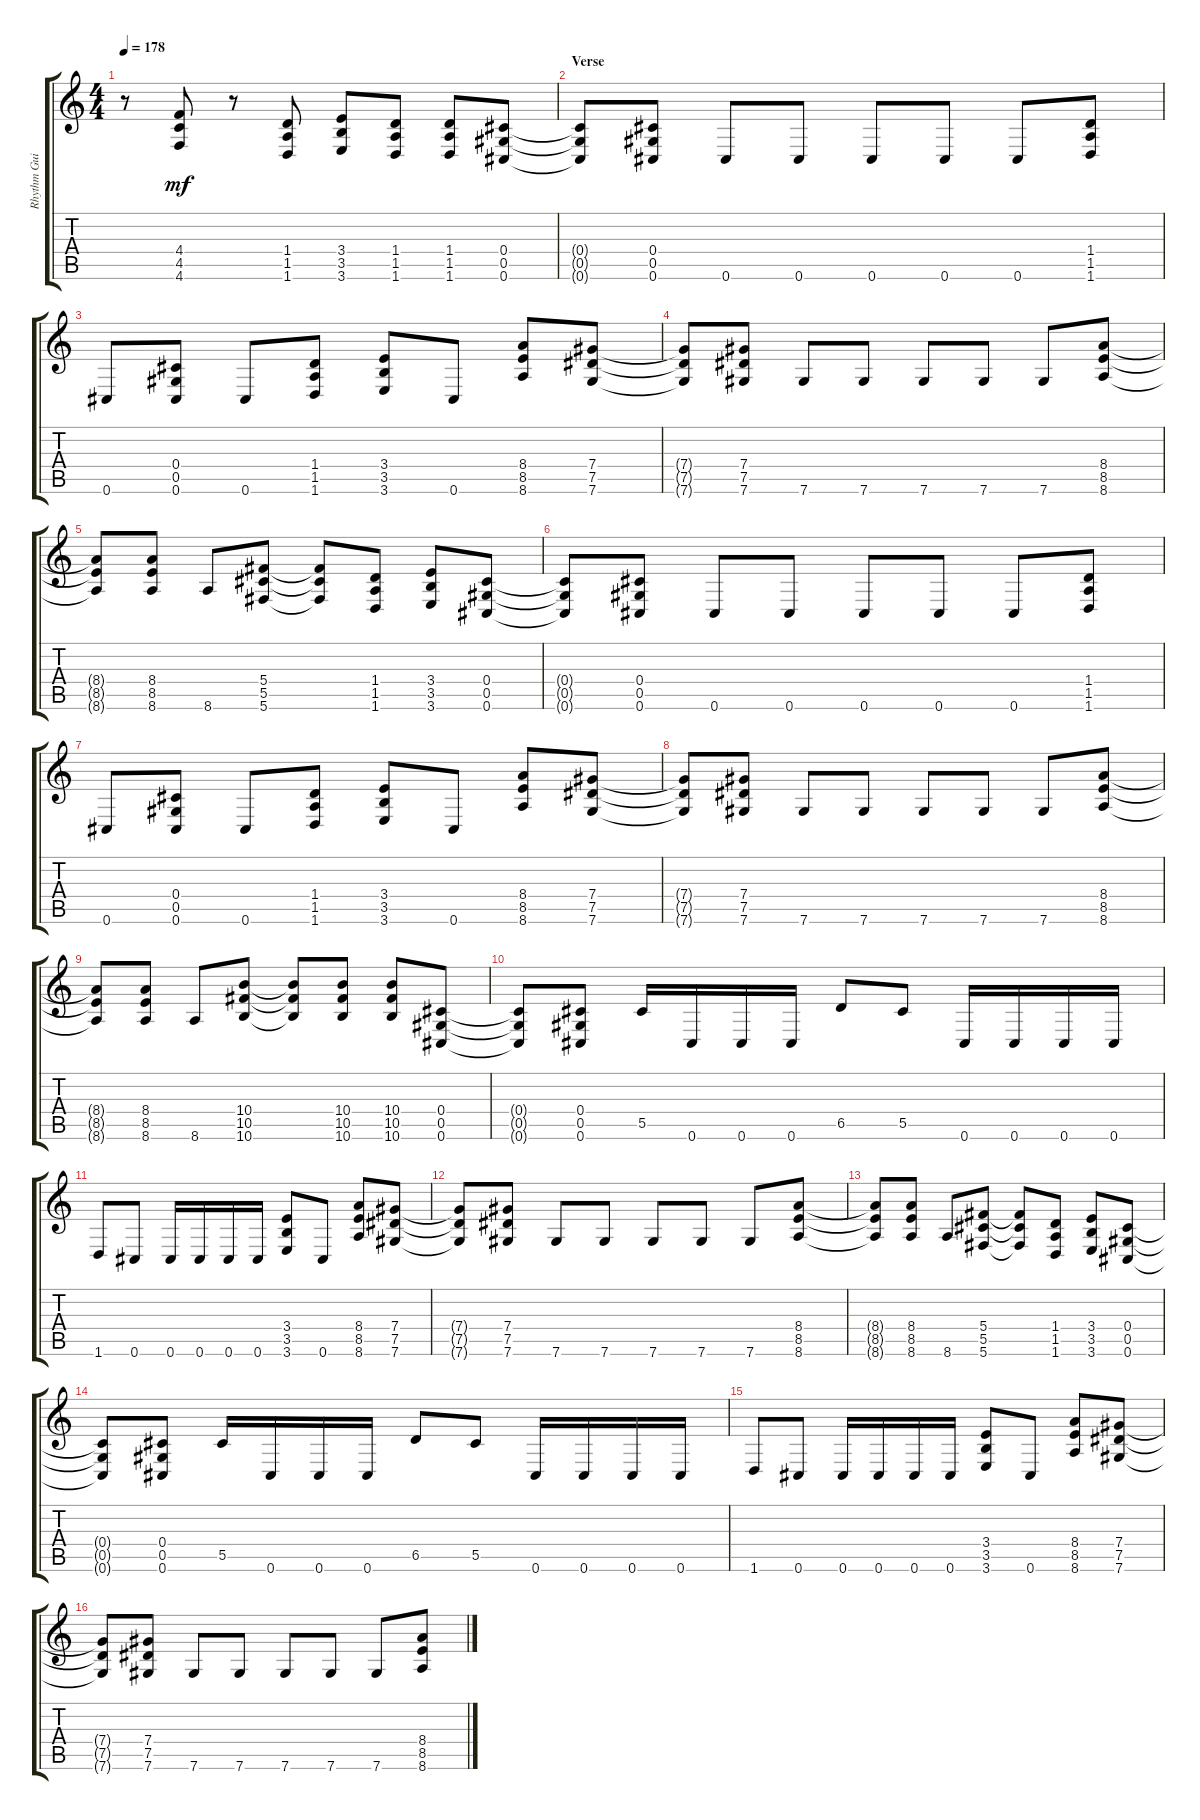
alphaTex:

\track ("Rhythm Guitar" "Rhythm Gui") {instrument distortionguitar}
\staff {score tabs}
\tuning (Eb4 Bb3 Gb3 Db3 Ab2 Db2) {hide}
\ts (4 4)
\tempo 178
\clef g2
\ks c
r.8{dy mf} (4.4 4.5 4.6).8 r.8 (1.4 1.5 1.6).8 (3.4 3.5 3.6).8 (1.4 1.5 1.6).8 (1.4 1.5 1.6).8 (0.4 0.5 0.6).8 |
\section ("" "Verse")
(0.4{t} 0.5{t} 0.6{t}).8 (0.4 0.5 0.6).8 0.6.8 0.6.8 0.6.8 0.6.8 0.6.8 (1.4 1.5 1.6).8 |
0.6.8 (0.4 0.5 0.6).8 0.6.8 (1.4 1.5 1.6).8 (3.4 3.5 3.6).8 0.6.8 (8.4 8.5 8.6).8 (7.4 7.5 7.6).8 |
(7.4{t} 7.5{t} 7.6{t}).8 (7.4 7.5 7.6).8 7.6.8 7.6.8 7.6.8 7.6.8 7.6.8 (8.4 8.5 8.6).8 |
(8.4{t} 8.5{t} 8.6{t}).8 (8.4 8.5 8.6).8 8.6.8 (5.4 5.5 5.6).8 (5.4{t} 5.5{t} 5.6{t}).8 (1.4 1.5 1.6).8 (3.4 3.5 3.6).8 (0.4 0.5 0.6).8 |
(0.4{t} 0.5{t} 0.6{t}).8 (0.4 0.5 0.6).8 0.6.8 0.6.8 0.6.8 0.6.8 0.6.8 (1.4 1.5 1.6).8 |
0.6.8 (0.4 0.5 0.6).8 0.6.8 (1.4 1.5 1.6).8 (3.4 3.5 3.6).8 0.6.8 (8.4 8.5 8.6).8 (7.4 7.5 7.6).8 |
(7.4{t} 7.5{t} 7.6{t}).8 (7.4 7.5 7.6).8 7.6.8 7.6.8 7.6.8 7.6.8 7.6.8 (8.4 8.5 8.6).8 |
(8.4{t} 8.5{t} 8.6{t}).8 (8.4 8.5 8.6).8 8.6.8 (10.4 10.5 10.6).8 (10.4{t} 10.5{t} 10.6{t}).8 (10.4 10.5 10.6).8 (10.4 10.5 10.6).8 (0.4 0.5 0.6).8 |
(0.4{t} 0.5{t} 0.6{t}).8 (0.4 0.5 0.6).8 5.5.16 0.6.16 0.6.16 0.6.16 6.5.8 5.5.8 0.6.16 0.6.16 0.6.16 0.6.16 |
1.6.8 0.6.8 0.6.16 0.6.16 0.6.16 0.6.16 (3.4 3.5 3.6).8 0.6.8 (8.4 8.5 8.6).8 (7.4 7.5 7.6).8 |
(7.4{t} 7.5{t} 7.6{t}).8 (7.4 7.5 7.6).8 7.6.8 7.6.8 7.6.8 7.6.8 7.6.8 (8.4 8.5 8.6).8 |
(8.4{t} 8.5{t} 8.6{t}).8 (8.4 8.5 8.6).8 8.6.8 (5.4 5.5 5.6).8 (5.4{t} 5.5{t} 5.6{t}).8 (1.4 1.5 1.6).8 (3.4 3.5 3.6).8 (0.4 0.5 0.6).8 |
(0.4{t} 0.5{t} 0.6{t}).8 (0.4 0.5 0.6).8 5.5.16 0.6.16 0.6.16 0.6.16 6.5.8 5.5.8 0.6.16 0.6.16 0.6.16 0.6.16 |
1.6.8 0.6.8 0.6.16 0.6.16 0.6.16 0.6.16 (3.4 3.5 3.6).8 0.6.8 (8.4 8.5 8.6).8 (7.4 7.5 7.6).8 |
(7.4{t} 7.5{t} 7.6{t}).8 (7.4 7.5 7.6).8 7.6.8 7.6.8 7.6.8 7.6.8 7.6.8 (8.4 8.5 8.6).8
